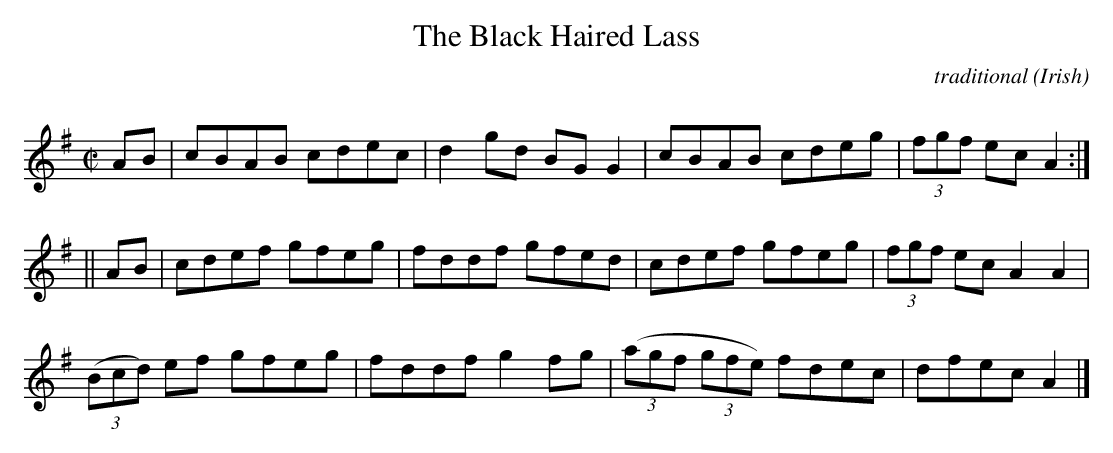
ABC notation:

X:1
T:The Black Haired Lass
C:traditional
O:Irish
Q:333
L:1/8
M:C|
K:Ador
AB|cBAB cdec|d2 gd BGG2|cBAB cdeg|(3fgf ec A2:|
||AB|cdef gfeg|fddf gfed|cdef gfeg|(3fgf ec A2 A2|
(3(Bcd) ef gfeg|fddf g2 fg|(3(agf (3gfe) fdec|dfec A2|]
